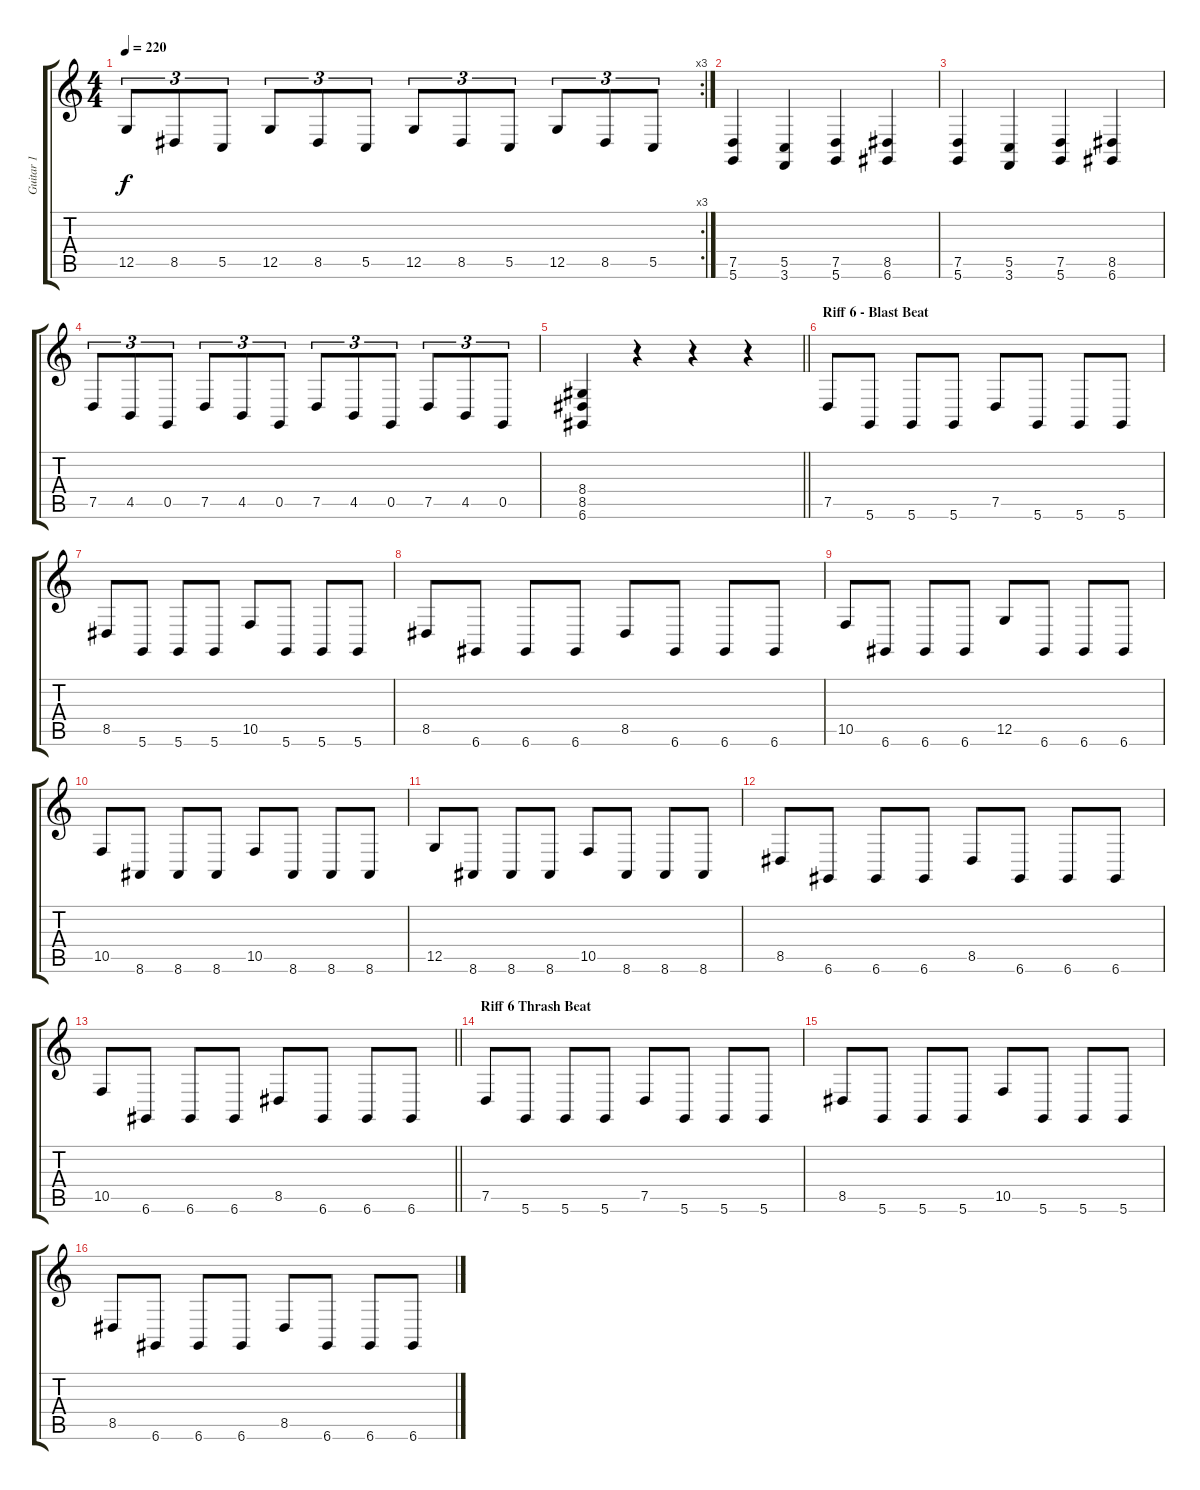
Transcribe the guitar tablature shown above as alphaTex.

\track ("Guitar 1" "Guitar 1") {instrument churchorgan}
\staff {score tabs}
\tuning (D4 A3 F3 C3 G2 D2) {hide}
\rc 3
\ts (4 4)
\tempo 220
\clef g2
\ks c
12.5.8{tu (3 2) dy f} 8.5.8{tu (3 2)} 5.5.8{tu (3 2)} 12.5.8{tu (3 2)} 8.5.8{tu (3 2)} 5.5.8{tu (3 2)} 12.5.8{tu (3 2)} 8.5.8{tu (3 2)} 5.5.8{tu (3 2)} 12.5.8{tu (3 2)} 8.5.8{tu (3 2)} 5.5.8{tu (3 2)} |
(7.5 5.6).4 (5.5 3.6).4 (7.5 5.6).4 (8.5 6.6).4 |
(7.5 5.6).4 (5.5 3.6).4 (7.5 5.6).4 (8.5 6.6).4 |
7.5.8{tu (3 2)} 4.5.8{tu (3 2)} 0.5.8{tu (3 2)} 7.5.8{tu (3 2)} 4.5.8{tu (3 2)} 0.5.8{tu (3 2)} 7.5.8{tu (3 2)} 4.5.8{tu (3 2)} 0.5.8{tu (3 2)} 7.5.8{tu (3 2)} 4.5.8{tu (3 2)} 0.5.8{tu (3 2)} |
\barLineRight lightlight
(8.4 8.5 6.6).4 r.4 r.4 r.4 |
\section ("" "Riff 6 - Blast Beat")
7.5.8 5.6.8 5.6.8 5.6.8 7.5.8 5.6.8 5.6.8 5.6.8 |
8.5.8 5.6.8 5.6.8 5.6.8 10.5.8 5.6.8 5.6.8 5.6.8 |
8.5.8 6.6.8 6.6.8 6.6.8 8.5.8 6.6.8 6.6.8 6.6.8 |
10.5.8 6.6.8 6.6.8 6.6.8 12.5.8 6.6.8 6.6.8 6.6.8 |
10.5.8 8.6.8 8.6.8 8.6.8 10.5.8 8.6.8 8.6.8 8.6.8 |
12.5.8 8.6.8 8.6.8 8.6.8 10.5.8 8.6.8 8.6.8 8.6.8 |
8.5.8 6.6.8 6.6.8 6.6.8 8.5.8 6.6.8 6.6.8 6.6.8 |
\barLineRight lightlight
10.5.8 6.6.8 6.6.8 6.6.8 8.5.8 6.6.8 6.6.8 6.6.8 |
\section ("" "Riff 6 Thrash Beat")
7.5.8 5.6.8 5.6.8 5.6.8 7.5.8 5.6.8 5.6.8 5.6.8 |
8.5.8 5.6.8 5.6.8 5.6.8 10.5.8 5.6.8 5.6.8 5.6.8 |
8.5.8 6.6.8 6.6.8 6.6.8 8.5.8 6.6.8 6.6.8 6.6.8
